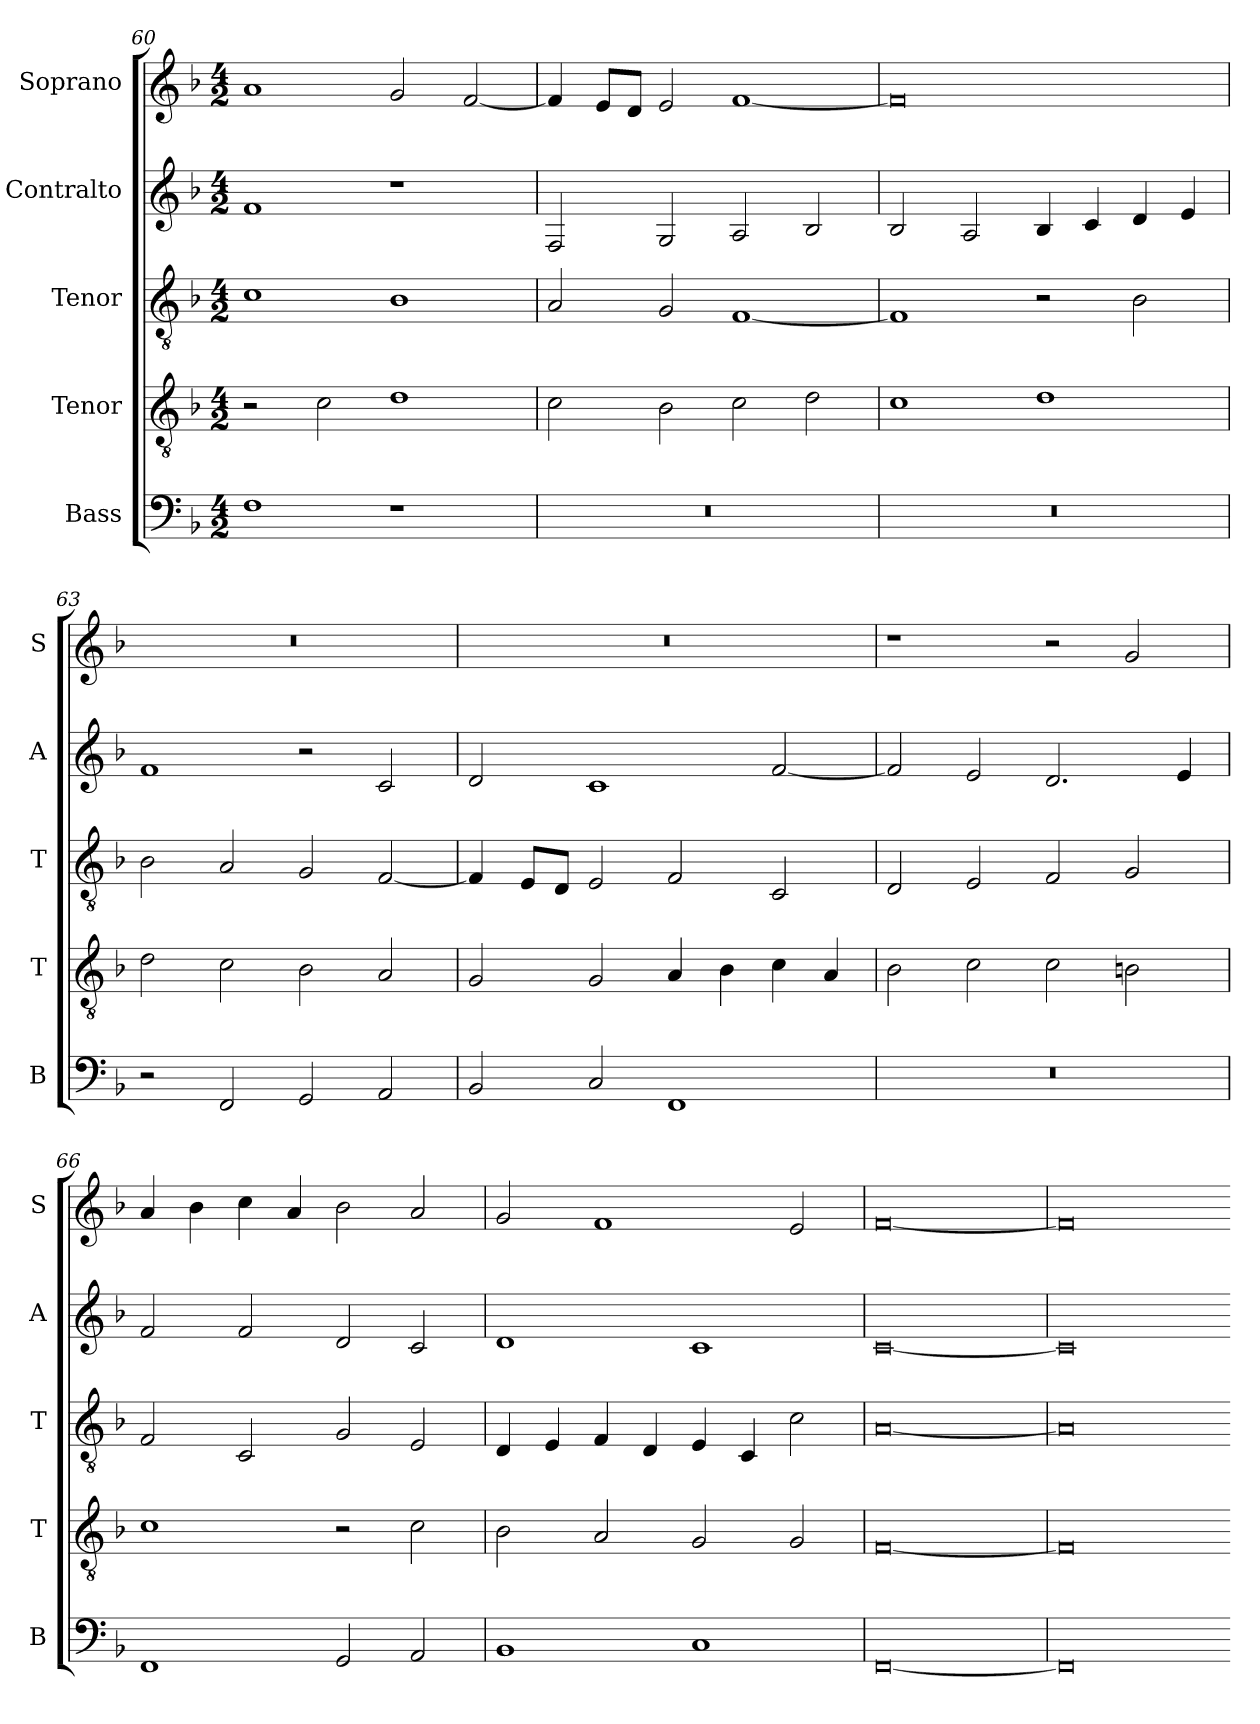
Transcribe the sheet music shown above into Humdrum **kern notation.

**kern	**kern	**kern	**kern	**kern
*part5	*part4	*part3	*part2	*part1
*staff5	*staff4	*staff3	*staff2	*staff1
*I"Bass	*I"Tenor	*I"Tenor	*I"Contralto	*I"Soprano
*I'B	*I'T	*I'T	*I'A	*I'S
*clefF4	*clefGv2	*clefGv2	*clefG2	*clefG2
*k[b-]	*k[b-]	*k[b-]	*k[b-]	*k[b-]
*F:ion	*F:ion	*F:ion	*F:ion	*F:ion
*M4/2	*M4/2	*M4/2	*M4/2	*M4/2
=60	=60	=60	=60	=60
1F	2r	1c	1f	1a
.	2c	.	.	.
1r	1d	1B-	1r	2g
.	.	.	.	[2f
=61	=61	=61	=61	=61
0r	2c	2A	2F	4f]
.	.	.	.	8e/L
.	.	.	.	8d/J
.	2B-	2G	2G	2e
.	2c	[1F	2A	[1f
.	2d	.	2B-	.
=62	=62	=62	=62	=62
0r	1c	1F]	2B-	0f]
.	.	.	2A	.
.	1d	2r	4B-	.
.	.	.	4c	.
.	.	2B-	4d	.
.	.	.	4e	.
=63	=63	=63	=63	=63
2r	2d	2B-	1f	0r
2FF	2c	2A	.	.
2GG	2B-	2G	2r	.
2AA	2A	[2F	2c	.
=64	=64	=64	=64	=64
2BB-	2G	4F]	2d	0r
.	.	8E/L	.	.
.	.	8D/J	.	.
2C	2G	2E	1c	.
1FF	4A	2F	.	.
.	4B-	.	.	.
.	4c	2C	[2f	.
.	4A	.	.	.
=65	=65	=65	=65	=65
0r	2B-	2D	2f]	1r
.	2c	2E	2e	.
.	2c	2F	2.d	2r
.	2Bn	2G	.	2g
.	.	.	4e	.
=66	=66	=66	=66	=66
1FF	1c	2F	2f	4a
.	.	.	.	4b-
.	.	2C	2f	4cc
.	.	.	.	4a
2GG	2r	2G	2d	2b-
2AA	2c	2E	2c	2a
=67	=67	=67	=67	=67
1BB-	2B-	4D	1d	2g
.	.	4E	.	.
.	2A	4F	.	1f
.	.	4D	.	.
1C	2G	4E	1c	.
.	.	4C	.	.
.	2G	2c	.	2e
=68	=68	=68	=68	=68
[0FF	[0F	[0A	[0c	[0f
=69	=69	=69	=69	=69
0FF]	0F]	0A]	0c]	0f]
=-	=-	=-	=-	=-
*-	*-	*-	*-	*-
